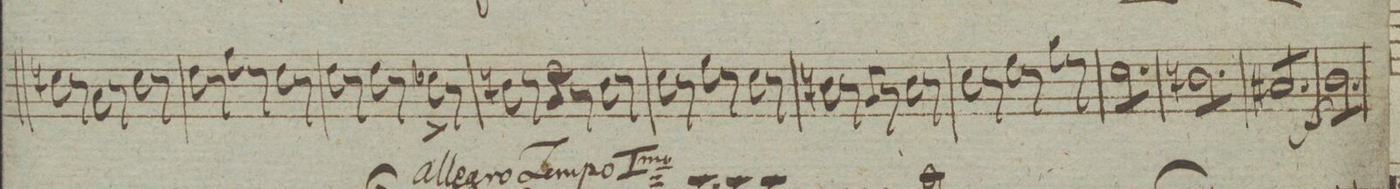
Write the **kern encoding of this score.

**kern	**dynam
*I"Baſso.	*
*clefF4	*
*k[b-e-a-d-]	*
*met(c|)	*
*M3/4	*
8EE\	.
8r	.
8CC\	.
8r	.
8EE\	.
8r	.
=94	=94
8FF\	.
8r	.
8AA-\	.
8r	.
8FF\	.
8r	.
=95	=95
2.ryy	.
=96	=96
8FF\	.
8r	.
8FF\	.
8r	.
8EE-X^<\	.
8r	.
=97	=97
8DD\	.
8r	.
8BBB-/	.
8r	.
8DD\	.
8r	.
=98	=98
8EE-\	.
8r	.
8GG\	.
8r	.
8EE-\	.
8r	.
=99	=99
8DD\	.
8r	.
8BBB-/	.
8r	.
8DD\	.
8r	.
=100	=100
8EE-\	.
8r	.
8GG\	.
8r	.
8BB-\	.
8r	.
=101	=101
*tremolo	*
8EE-\L	.
8EE-\	.
8EE-\	.
8EE-\	.
8EE-\	.
8EE-\J	.
=102	=102
8DD\L	.
8DD\	.
8DD\	.
8DD\	.
8DD\	.
8DD\J	.
=103	=103
8CC#X/L	.
8CC#X/	.
8CC#X/	.
8CC#X/	.
8CC#X/	.
8CC#X/J	.
=104	=104
8DD-\L	f
8DD-\	.
8DD-\	.
8DD-\	.
8DD-\	.
8DD-\J	.
=105	=105
*-	*-
